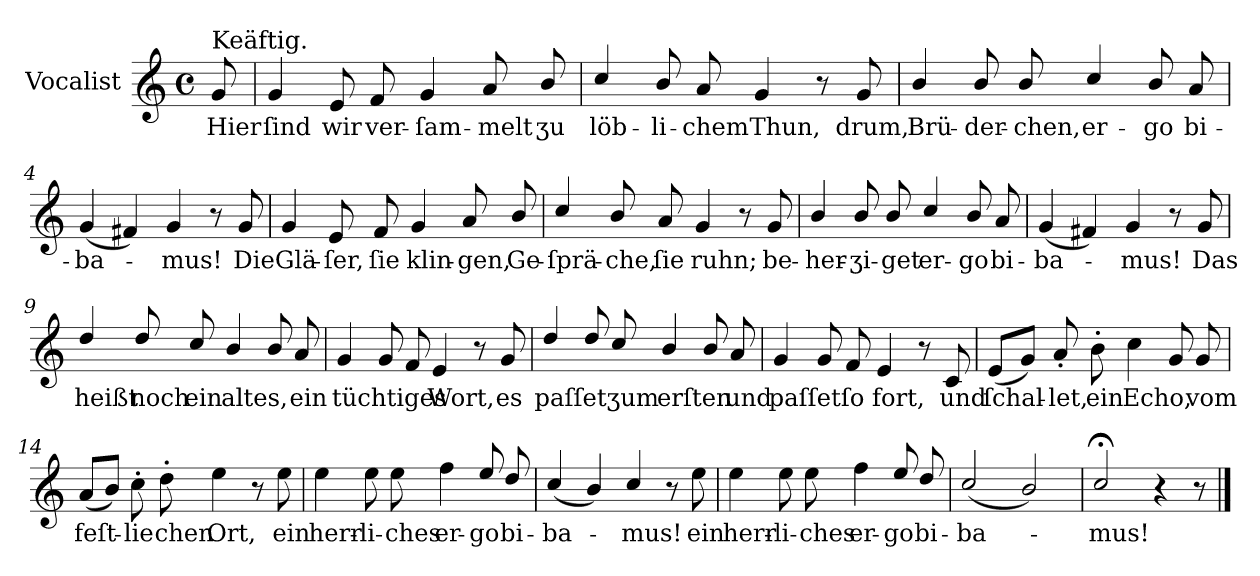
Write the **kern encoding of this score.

**kern	**text
*part1	*part1
*staff1	*staff1
*I"Vocalist	*
*k[]	*
*C:	*
*M4/4	*
*met(c)	*
=	=
!LO:TX:a:t=Keäftig.	!
8g	Hier
=1	=1
4g	ſind
8e	wir
8f	ver-
4g	-ſam-
8a	-melt
8b/	ʒu
=2	=2
4cc/	löb-
8b/	-li-
8a	-chem
4g	Thun,
8r	.
8g	drum,
=3	=3
4b/	Brü-
8b/	-der-
8b/	-chen,
4cc/	er-
8b/	-go
8a	bi-
=4	=4
(4g	-ba-
4f#X)	.
4g	-mus!
8r	.
8g	Die
=5	=5
4g	Glä-
8e	-ſer,
8f	ſie
4g	klin-
8a	-gen,
8b/	Ge-
=6	=6
4cc/	-ſprä-
8b/	-che,
8a	ſie
4g	ruhn;
8r	.
8g	be-
=7	=7
4b/	-her-
8b/	-ʒi-
8b/	-get
4cc/	er-
8b/	-go
8a/	bi-
=8	=8
(4g	-ba-
4f#X)	.
4g	-mus!
8r	.
8g	Das
=9	=9
4dd/	heißt
8dd/	noch
8cc/	ein
4b/	altes,
8b/	.
8a	ein
=10	=10
4g	tüchtiges
8g	.
8f	.
4e	Wort,
8r	.
8g	es
=11	=11
4dd/	paſſet
8dd/	.
8cc/	ʒum
4b/	erſten
8b/	.
8a	und
=12	=12
4g	paſſet
8g	.
8f	ſo
4e	fort,
8r	.
8c	und
=13	=13
(8eL	ſchal-
8gJ)	.
8a'	-let,
8b'	ein
4cc	Echo,
8g	.
8g	vom
=14	=14
(8aL	feſt-
8bJ)	.
8cc'	-lie
8dd'	chen
4ee	Ort,
8r	.
8ee	ein
=15	=15
4ee	herr-
8ee	-li-
8ee	-ches
4ff	er-
8ee/	-go
8dd/	bi-
=16	=16
(4cc/	-ba-
4b/)	.
4cc/	-mus!
8r	.
8ee	ein
=17	=17
4ee	herr-
8ee	-li-
8ee	-ches
4ff	er-
8ee/	-go
8dd/	bi-
=18	=18
(2cc/	-ba-
2b/)	.
=19	=19
2cc;</	-mus!
4r	.
8r	.
==	==
*-	*-
